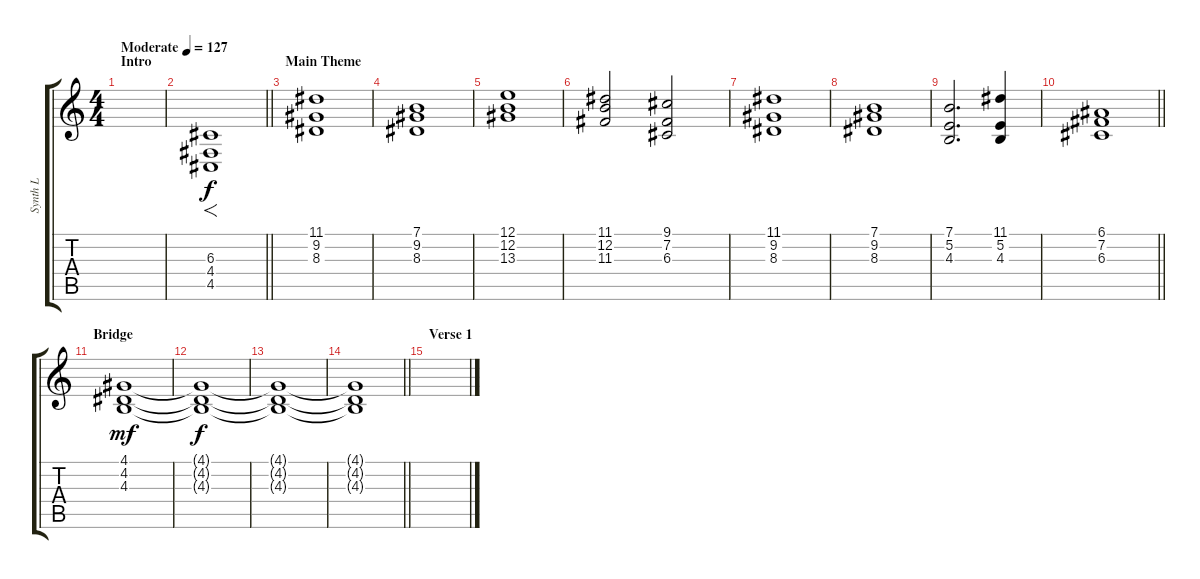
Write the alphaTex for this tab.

\track ("Synth L" "Synth L") {instrument pad4choir}
\staff {score tabs}
\tuning (E4 B3 G3 D3 A2 E2) {hide}
\ts (4 4)
\section ("" "Intro")
\tempo (127 "Moderate")
\clef g2
\ks c
|
\barLineRight lightlight
(6.3 4.4 4.5).1{f} |
\section ("" "Main Theme")
(11.1 9.2 8.3).1{instrument pad4choir} |
(7.1 9.2 8.3).1 |
(12.1 12.2 13.3).1 |
(11.1 12.2 11.3).2 (9.1 7.2 6.3).2 |
(11.1 9.2 8.3).1 |
(7.1 9.2 8.3).1 |
(7.1 5.2 4.3).2{d} (11.1 5.2 4.3).4 |
\barLineRight lightlight
(6.1 7.2 6.3).1 |
\section ("" "Bridge")
(4.1 4.2 4.3).1{dy mf} |
(4.1{t} 4.2{t} 4.3{t}).1{dy f} |
(4.1{t} 4.2{t} 4.3{t}).1 |
\barLineRight lightlight
(4.1{t} 4.2{t} 4.3{t}).1 |
\section ("" "Verse 1")
